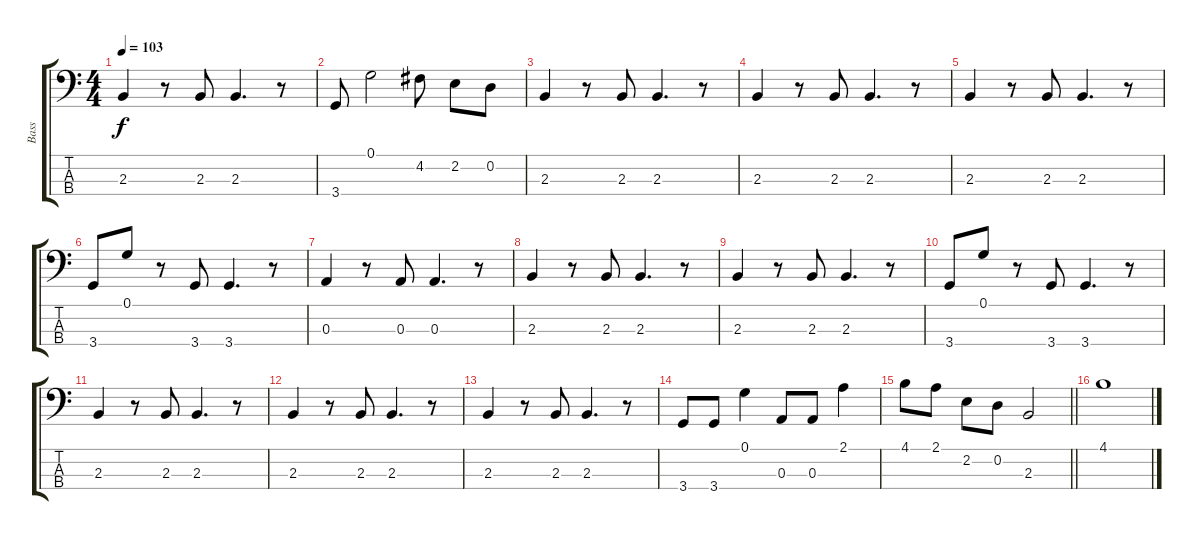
\track ("Bass" "Bass") {instrument electricbasspick}
\staff {score tabs}
\tuning (G2 D2 A1 E1) {hide}
\ts (4 4)
\tempo 103
\clef f4
\ks c
2.3.4{dy f} r.8 2.3.8 2.3.4{d} r.8 |
3.4.8 0.1.2 4.2.8 2.2.8 0.2.8 |
2.3.4 r.8 2.3.8 2.3.4{d} r.8 |
2.3.4 r.8 2.3.8 2.3.4{d} r.8 |
2.3.4 r.8 2.3.8 2.3.4{d} r.8 |
3.4.8 0.1.8 r.8 3.4.8 3.4.4{d} r.8 |
0.3.4 r.8 0.3.8 0.3.4{d} r.8 |
2.3.4 r.8 2.3.8 2.3.4{d} r.8 |
2.3.4 r.8 2.3.8 2.3.4{d} r.8 |
3.4.8 0.1.8 r.8 3.4.8 3.4.4{d} r.8 |
2.3.4 r.8 2.3.8 2.3.4{d} r.8 |
2.3.4 r.8 2.3.8 2.3.4{d} r.8 |
2.3.4 r.8 2.3.8 2.3.4{d} r.8 |
3.4.8 3.4.8 0.1.4 0.3.8 0.3.8 2.1.4 |
\barLineRight lightlight
4.1.8 2.1.8 2.2.8 0.2.8 2.3.2 |
4.1.1
